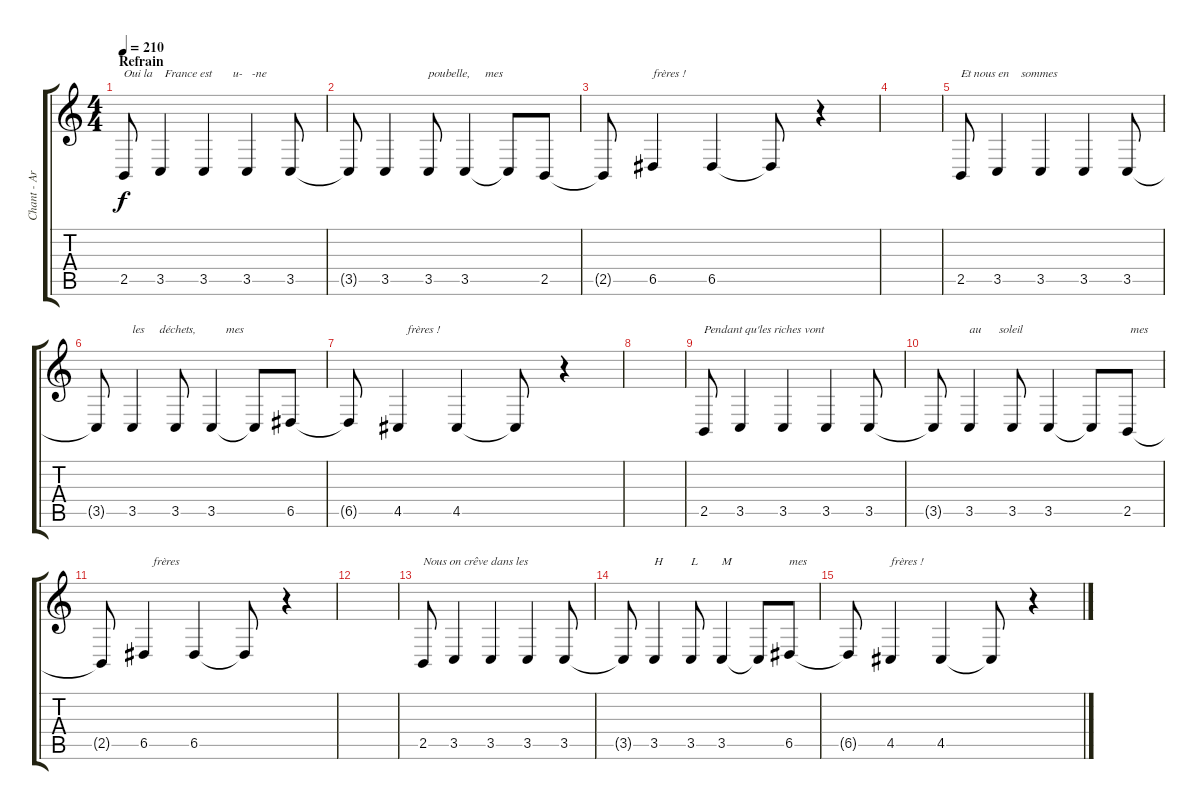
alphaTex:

\track ("Chant - Arnaud" "Chant - Ar") {instrument voiceoohs}
\staff {score tabs}
\tuning (E4 B3 G3 D3 A2 E2) {hide}
\ts (4 4)
\section ("" "Refrain")
\tempo 210
\clef g2
\ks c
2.5.8{txt "Oui la    France est       u-   -ne " dy f} 3.5.4 3.5.4 3.5.4 3.5.8 |
3.5{t}.8 3.5.4 3.5.8{txt "poubelle,     mes "} 3.5.4 3.5{t}.8 2.5.8 |
2.5{t}.8 6.5.4{txt "frères !"} 6.5.4 6.5{t}.8 r.4 |
|
2.5.8{txt "Et nous en    sommes "} 3.5.4 3.5.4 3.5.4 3.5.8 |
3.5{t}.8 3.5.4{txt "les     déchets,          mes "} 3.5.8 3.5.4 3.5{t}.8 6.5.8 |
6.5{t}.8 4.5.4{txt "   frères !"} 4.5.4 4.5{t}.8 r.4 |
|
2.5.8{txt "Pendant qu'les riches vont "} 3.5.4 3.5.4 3.5.4 3.5.8 |
3.5{t}.8 3.5.4{txt "au      soleil"} 3.5.8 3.5.4 3.5{t}.8 2.5.8{txt " mes "} |
2.5{t}.8 6.5.4{txt "   frères "} 6.5.4 6.5{t}.8 r.4 |
|
2.5.8{txt "Nous on crêve dans les "} 3.5.4 3.5.4 3.5.4 3.5.8 |
3.5{t}.8 3.5.4{txt "H"} 3.5.8{txt "L"} 3.5.4{txt "M"} 3.5{t}.8 6.5.8{txt "mes "} |
6.5{t}.8 4.5.4{txt "frères !"} 4.5.4 4.5{t}.8 r.4
